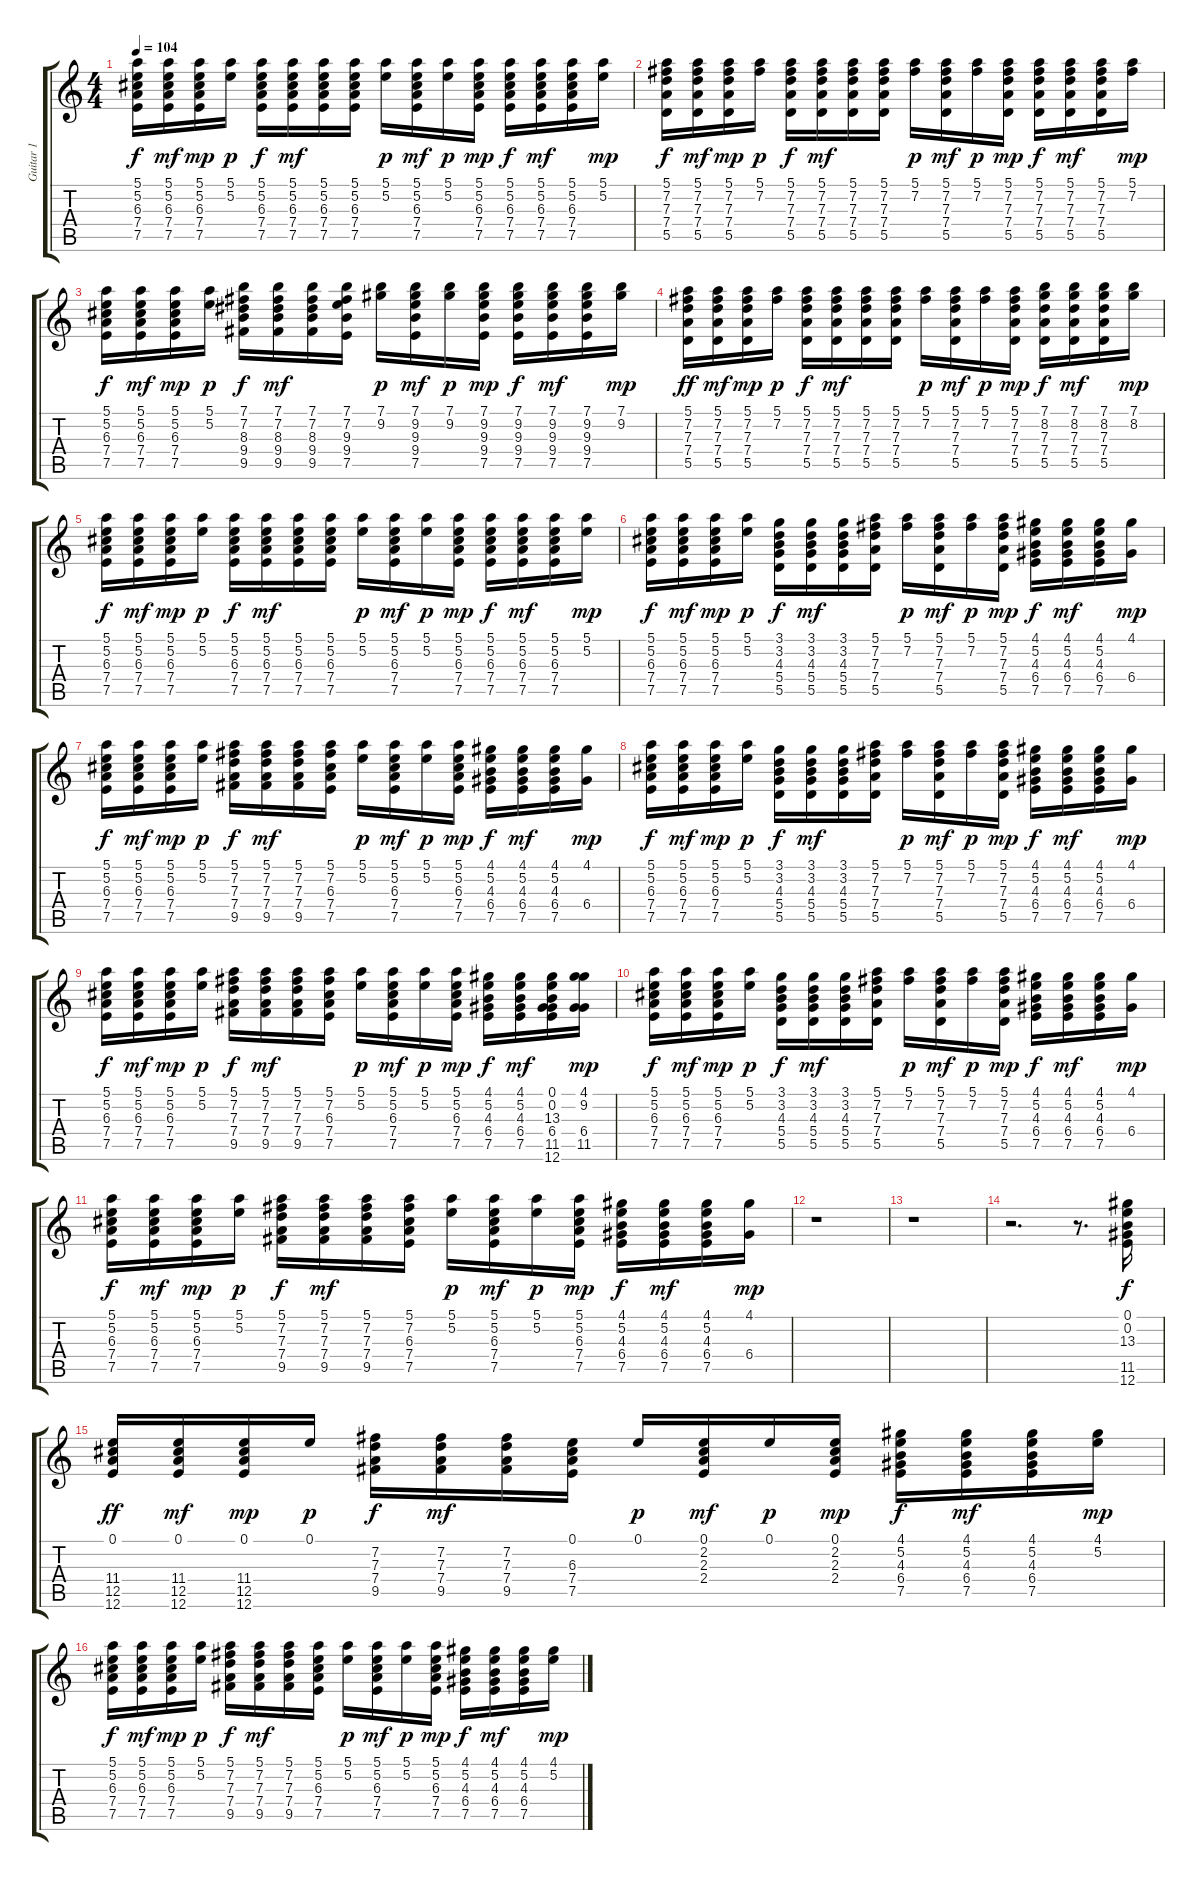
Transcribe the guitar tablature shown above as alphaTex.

\track ("Guitar 1" "Guitar 1") {instrument acousticguitarsteel}
\staff {score tabs}
\tuning (E4 B3 G3 D3 A2 E2) {hide}
\ts (4 4)
\tempo 104
\clef g2
\ks c
(5.1 5.2 6.3 7.4 7.5).16{dy f} (5.1 5.2 6.3 7.4 7.5).16{dy mf} (5.1 5.2 6.3 7.4 7.5).16{dy mp} (5.1 5.2).16{dy p} (5.1 5.2 6.3 7.4 7.5).16{dy f} (5.1 5.2 6.3 7.4 7.5).16{dy mf} (5.1 5.2 6.3 7.4 7.5).16 (5.1 5.2 6.3 7.4 7.5).16 (5.1 5.2).16{dy p} (5.1 5.2 6.3 7.4 7.5).16{dy mf} (5.1 5.2).16{dy p} (5.1 5.2 6.3 7.4 7.5).16{dy mp} (5.1 5.2 6.3 7.4 7.5).16{dy f} (5.1 5.2 6.3 7.4 7.5).16{dy mf} (5.1 5.2 6.3 7.4 7.5).16 (5.1 5.2).16{dy mp} |
(5.1 7.2 7.3 7.4 5.5).16{dy f} (5.1 7.2 7.3 7.4 5.5).16{dy mf} (5.1 7.2 7.3 7.4 5.5).16{dy mp} (5.1 7.2).16{dy p} (5.1 7.2 7.3 7.4 5.5).16{dy f} (5.1 7.2 7.3 7.4 5.5).16{dy mf} (5.1 7.2 7.3 7.4 5.5).16 (5.1 7.2 7.3 7.4 5.5).16 (5.1 7.2).16{dy p} (5.1 7.2 7.3 7.4 5.5).16{dy mf} (5.1 7.2).16{dy p} (5.1 7.2 7.3 7.4 5.5).16{dy mp} (5.1 7.2 7.3 7.4 5.5).16{dy f} (5.1 7.2 7.3 7.4 5.5).16{dy mf} (5.1 7.2 7.3 7.4 5.5).16 (5.1 7.2).16{dy mp} |
(5.1 5.2 6.3 7.4 7.5).16{dy f} (5.1 5.2 6.3 7.4 7.5).16{dy mf} (5.1 5.2 6.3 7.4 7.5).16{dy mp} (5.1 5.2).16{dy p} (7.1 7.2 8.3 9.4 9.5).16{dy f} (7.1 7.2 8.3 9.4 9.5).16{dy mf} (7.1 7.2 8.3 9.4 9.5).16 (7.1 7.2 9.3 9.4 7.5).16 (7.1 9.2).16{dy p} (7.1 9.2 9.3 9.4 7.5).16{dy mf} (7.1 9.2).16{dy p} (7.1 9.2 9.3 9.4 7.5).16{dy mp} (7.1 9.2 9.3 9.4 7.5).16{dy f} (7.1 9.2 9.3 9.4 7.5).16{dy mf} (7.1 9.2 9.3 9.4 7.5).16 (7.1 9.2).16{dy mp} |
(5.1 7.2 7.3 7.4 5.5).16{dy ff} (5.1 7.2 7.3 7.4 5.5).16{dy mf} (5.1 7.2 7.3 7.4 5.5).16{dy mp} (5.1 7.2).16{dy p} (5.1 7.2 7.3 7.4 5.5).16{dy f} (5.1 7.2 7.3 7.4 5.5).16{dy mf} (5.1 7.2 7.3 7.4 5.5).16 (5.1 7.2 7.3 7.4 5.5).16 (5.1 7.2).16{dy p} (5.1 7.2 7.3 7.4 5.5).16{dy mf} (5.1 7.2).16{dy p} (5.1 7.2 7.3 7.4 5.5).16{dy mp} (7.1 8.2 7.3 7.4 5.5).16{dy f} (7.1 8.2 7.3 7.4 5.5).16{dy mf} (7.1 8.2 7.3 7.4 5.5).16 (7.1 8.2).16{dy mp} |
(5.1 5.2 6.3 7.4 7.5).16{dy f} (5.1 5.2 6.3 7.4 7.5).16{dy mf} (5.1 5.2 6.3 7.4 7.5).16{dy mp} (5.1 5.2).16{dy p} (5.1 5.2 6.3 7.4 7.5).16{dy f} (5.1 5.2 6.3 7.4 7.5).16{dy mf} (5.1 5.2 6.3 7.4 7.5).16 (5.1 5.2 6.3 7.4 7.5).16 (5.1 5.2).16{dy p} (5.1 5.2 6.3 7.4 7.5).16{dy mf} (5.1 5.2).16{dy p} (5.1 5.2 6.3 7.4 7.5).16{dy mp} (5.1 5.2 6.3 7.4 7.5).16{dy f} (5.1 5.2 6.3 7.4 7.5).16{dy mf} (5.1 5.2 6.3 7.4 7.5).16 (5.1 5.2).16{dy mp} |
(5.1 5.2 6.3 7.4 7.5).16{dy f} (5.1 5.2 6.3 7.4 7.5).16{dy mf} (5.1 5.2 6.3 7.4 7.5).16{dy mp} (5.1 5.2).16{dy p} (3.1 3.2 4.3 5.4 5.5).16{dy f} (3.1 3.2 4.3 5.4 5.5).16{dy mf} (3.1 3.2 4.3 5.4 5.5).16 (5.1 7.2 7.3 7.4 5.5).16 (5.1 7.2).16{dy p} (5.1 7.2 7.3 7.4 5.5).16{dy mf} (5.1 7.2).16{dy p} (5.1 7.2 7.3 7.4 5.5).16{dy mp} (4.1 5.2 4.3 6.4 7.5).16{dy f} (4.1 5.2 4.3 6.4 7.5).16{dy mf} (4.1 5.2 4.3 6.4 7.5).16 (4.1 6.4).16{dy mp} |
(5.1 5.2 6.3 7.4 7.5).16{dy f} (5.1 5.2 6.3 7.4 7.5).16{dy mf} (5.1 5.2 6.3 7.4 7.5).16{dy mp} (5.1 5.2).16{dy p} (5.1 7.2 7.3 7.4 9.5).16{dy f} (5.1 7.2 7.3 7.4 9.5).16{dy mf} (5.1 7.2 7.3 7.4 9.5).16 (5.1 7.2 6.3 7.4 7.5).16 (5.1 5.2).16{dy p} (5.1 5.2 6.3 7.4 7.5).16{dy mf} (5.1 5.2).16{dy p} (5.1 5.2 6.3 7.4 7.5).16{dy mp} (4.1 5.2 4.3 6.4 7.5).16{dy f} (4.1 5.2 4.3 6.4 7.5).16{dy mf} (4.1 5.2 4.3 6.4 7.5).16 (4.1 6.4).16{dy mp} |
(5.1 5.2 6.3 7.4 7.5).16{dy f} (5.1 5.2 6.3 7.4 7.5).16{dy mf} (5.1 5.2 6.3 7.4 7.5).16{dy mp} (5.1 5.2).16{dy p} (3.1 3.2 4.3 5.4 5.5).16{dy f} (3.1 3.2 4.3 5.4 5.5).16{dy mf} (3.1 3.2 4.3 5.4 5.5).16 (5.1 7.2 7.3 7.4 5.5).16 (5.1 7.2).16{dy p} (5.1 7.2 7.3 7.4 5.5).16{dy mf} (5.1 7.2).16{dy p} (5.1 7.2 7.3 7.4 5.5).16{dy mp} (4.1 5.2 4.3 6.4 7.5).16{dy f} (4.1 5.2 4.3 6.4 7.5).16{dy mf} (4.1 5.2 4.3 6.4 7.5).16 (4.1 6.4).16{dy mp} |
(5.1 5.2 6.3 7.4 7.5).16{dy f} (5.1 5.2 6.3 7.4 7.5).16{dy mf} (5.1 5.2 6.3 7.4 7.5).16{dy mp} (5.1 5.2).16{dy p} (5.1 7.2 7.3 7.4 9.5).16{dy f} (5.1 7.2 7.3 7.4 9.5).16{dy mf} (5.1 7.2 7.3 7.4 9.5).16 (5.1 7.2 6.3 7.4 7.5).16 (5.1 5.2).16{dy p} (5.1 5.2 6.3 7.4 7.5).16{dy mf} (5.1 5.2).16{dy p} (5.1 5.2 6.3 7.4 7.5).16{dy mp} (4.1 5.2 4.3 6.4 7.5).16{dy f} (4.1 5.2 4.3 6.4 7.5).16{dy mf} (0.1 0.2 13.3 6.4 11.5 12.6).16 (4.1 9.2 6.4 11.5).16{dy mp} |
(5.1 5.2 6.3 7.4 7.5).16{dy f} (5.1 5.2 6.3 7.4 7.5).16{dy mf} (5.1 5.2 6.3 7.4 7.5).16{dy mp} (5.1 5.2).16{dy p} (3.1 3.2 4.3 5.4 5.5).16{dy f} (3.1 3.2 4.3 5.4 5.5).16{dy mf} (3.1 3.2 4.3 5.4 5.5).16 (5.1 7.2 7.3 7.4 5.5).16 (5.1 7.2).16{dy p} (5.1 7.2 7.3 7.4 5.5).16{dy mf} (5.1 7.2).16{dy p} (5.1 7.2 7.3 7.4 5.5).16{dy mp} (4.1 5.2 4.3 6.4 7.5).16{dy f} (4.1 5.2 4.3 6.4 7.5).16{dy mf} (4.1 5.2 4.3 6.4 7.5).16 (4.1 6.4).16{dy mp} |
(5.1 5.2 6.3 7.4 7.5).16{dy f} (5.1 5.2 6.3 7.4 7.5).16{dy mf} (5.1 5.2 6.3 7.4 7.5).16{dy mp} (5.1 5.2).16{dy p} (5.1 7.2 7.3 7.4 9.5).16{dy f} (5.1 7.2 7.3 7.4 9.5).16{dy mf} (5.1 7.2 7.3 7.4 9.5).16 (5.1 7.2 6.3 7.4 7.5).16 (5.1 5.2).16{dy p} (5.1 5.2 6.3 7.4 7.5).16{dy mf} (5.1 5.2).16{dy p} (5.1 5.2 6.3 7.4 7.5).16{dy mp} (4.1 5.2 4.3 6.4 7.5).16{dy f} (4.1 5.2 4.3 6.4 7.5).16{dy mf} (4.1 5.2 4.3 6.4 7.5).16 (4.1 6.4).16{dy mp} |
r.1 |
r.1 |
r.2{d} r.8{d} (0.1 0.2 13.3 11.5 12.6).16{dy f} |
(0.1 11.4 12.5 12.6).16{dy ff volume 12} (0.1 11.4 12.5 12.6).16{dy mf volume 12} (0.1 11.4 12.5 12.6).16{dy mp} 0.1.16{dy p volume 12} (7.2 7.3 7.4 9.5).16{dy f volume 12} (7.2 7.3 7.4 9.5).16{dy mf} (7.2 7.3 7.4 9.5).16{volume 12} (0.1 6.3 7.4 7.5).16{volume 12} 0.1.16{dy p} (0.1 2.2 2.3 2.4).16{dy mf volume 11} 0.1.16{dy p volume 11} (0.1 2.2 2.3 2.4).16{dy mp volume 11} (4.1 5.2 4.3 6.4 7.5).16{dy f} (4.1 5.2 4.3 6.4 7.5).16{dy mf volume 11} (4.1 5.2 4.3 6.4 7.5).16{volume 11} (4.1 5.2).16{dy mp} |
(5.1 5.2 6.3 7.4 7.5).16{dy f volume 11} (5.1 5.2 6.3 7.4 7.5).16{dy mf volume 11} (5.1 5.2 6.3 7.4 7.5).16{dy mp} (5.1 5.2).16{dy p volume 10} (5.1 7.2 7.3 7.4 9.5).16{dy f volume 10} (5.1 7.2 7.3 7.4 9.5).16{dy mf} (5.1 7.2 7.3 7.4 9.5).16{volume 10} (5.1 5.2 6.3 7.4 7.5).16{volume 10} (5.1 5.2).16{dy p} (5.1 5.2 6.3 7.4 7.5).16{dy mf volume 10} (5.1 5.2).16{dy p volume 10} (5.1 5.2 6.3 7.4 7.5).16{dy mp volume 10} (4.1 5.2 4.3 6.4 7.5).16{dy f} (4.1 5.2 4.3 6.4 7.5).16{dy mf volume 10} (4.1 5.2 4.3 6.4 7.5).16{volume 10} (4.1 5.2).16{dy mp}
